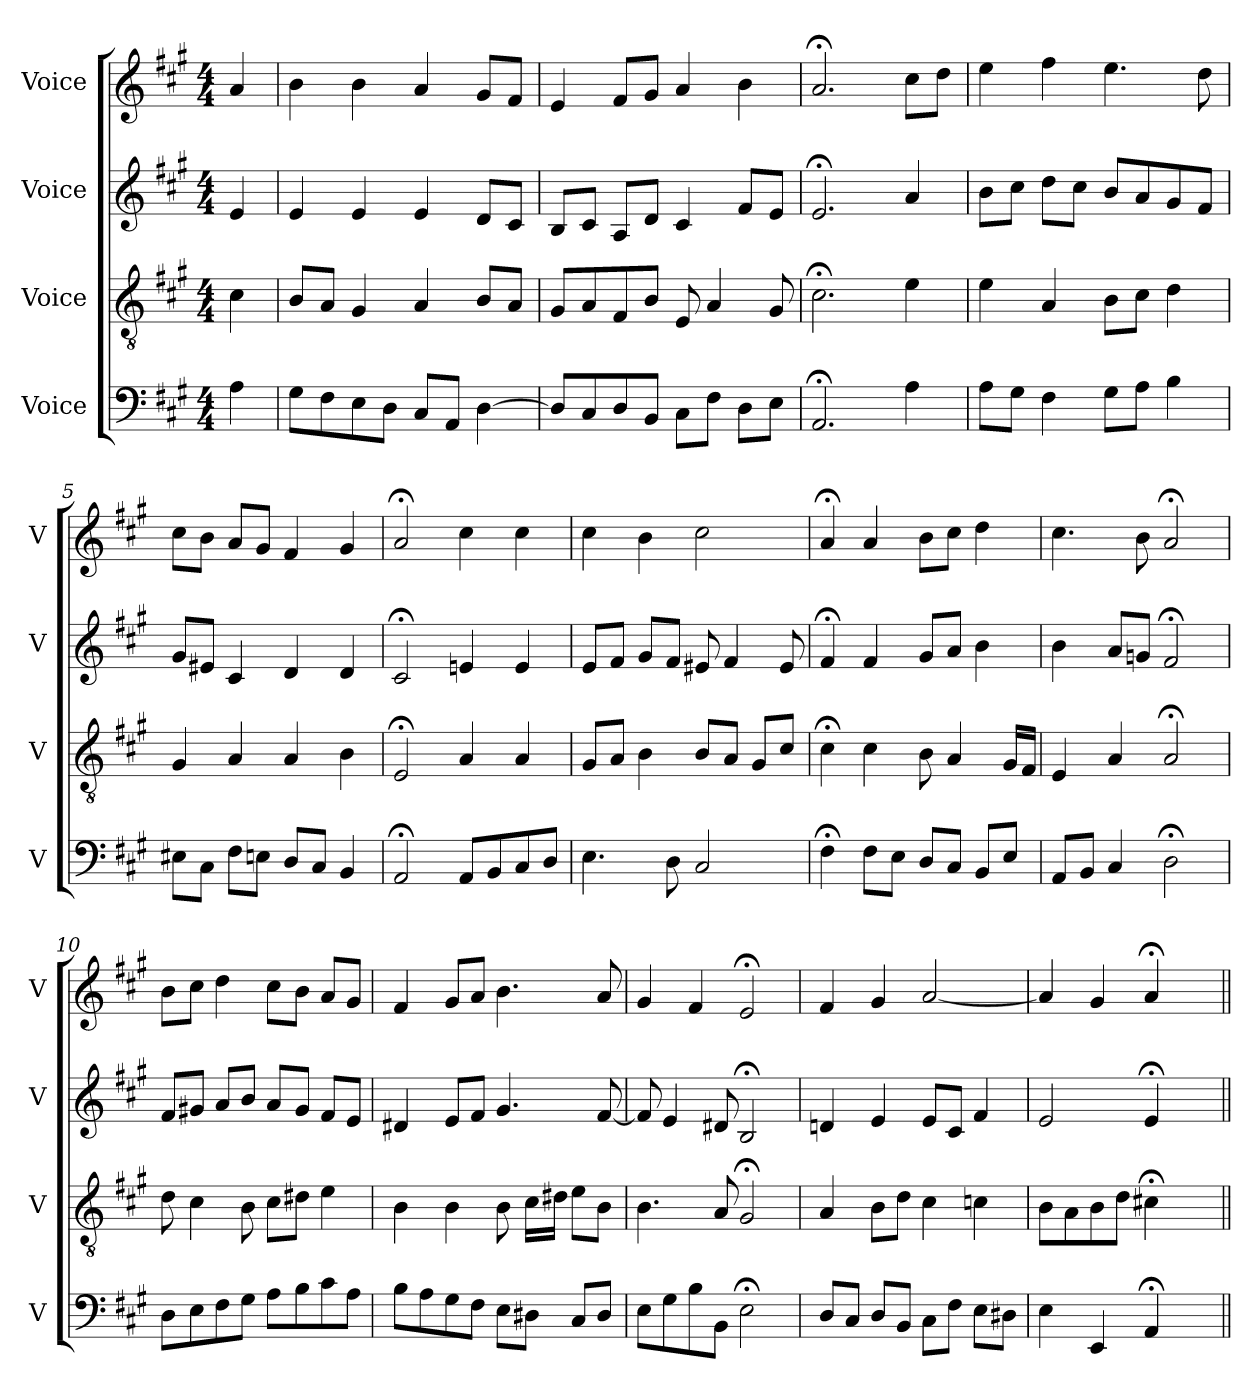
**kern	**kern	**kern	**kern
*part4	*part3	*part2	*part1
*staff4	*staff3	*staff2	*staff1
*I"Voice	*I"Voice	*I"Voice	*I"Voice
*I'V	*I'V	*I'V	*I'V
*clefF4	*clefGv2	*clefG2	*clefG2
*k[f#c#g#]	*k[f#c#g#]	*k[f#c#g#]	*k[f#c#g#]
*M4/4	*M4/4	*M4/4	*M4/4
*MM100	*MM100	*MM100	*MM100
=	=	=	=
4A\	4c#\	4e/	4a/
=1	=1	=1	=1
8G#\L	8B/L	4e/	4b\
8F#\	8A/J	.	.
8E\	4G#/	4e/	4b\
8D\J	.	.	.
8C#/L	4A/	4e/	4a/
8AA/J	.	.	.
[4D\	8B/L	8d/L	8g#/L
.	8A/J	8c#/J	8f#/J
=2	=2	=2	=2
8D/L]	8G#/L	8B/L	4e/
8C#/	8A/	8c#/J	.
8D/	8F#/	8A/L	8f#/L
8BB/J	8B/J	8d/J	8g#/J
8C#\L	8E/	4c#/	4a/
8F#\J	4A/	.	.
8D\L	.	8f#/L	4b\
8E\J	8G#/	8e/J	.
=3	=3	=3	=3
2.AA;/	2.c#;\	2.e;/	2.a;/
4A\	4e\	4a/	8cc#\L
.	.	.	8dd\J
=4	=4	=4	=4
8A\L	4e\	8b\L	4ee\
8G#\J	.	8cc#\J	.
4F#\	4A/	8dd\L	4ff#\
.	.	8cc#\J	.
8G#\L	8B\L	8b/L	4.ee\
8A\J	8c#\J	8a/	.
4B\	4d\	8g#/	.
.	.	8f#/J	8dd\
!!LO:LB:g=z
=5	=5	=5	=5
8E#X\L	4G#/	8g#/L	8cc#\L
8C#\J	.	8e#X/J	8b\J
8F#\L	4A/	4c#/	8a/L
8En\J	.	.	8g#/J
8D/L	4A/	4d/	4f#/
8C#/J	.	.	.
4BB/	4B\	4d/	4g#/
=6	=6	=6	=6
2AA;/	2E;/	2c#;/	2a;/
8AA/L	4A/	4en/	4cc#\
8BB/	.	.	.
8C#/	4A/	4e/	4cc#\
8D/J	.	.	.
=7	=7	=7	=7
4.E\	8G#/L	8e/L	4cc#\
.	8A/J	8f#/J	.
.	4B\	8g#/L	4b\
8D\	.	8f#/J	.
2C#/	8B/L	8e#X/	2cc#\
.	8A/J	4f#/	.
.	8G#/L	.	.
.	8c#/J	8e#/	.
=8	=8	=8	=8
4F#;\	4c#;\	4f#;/	4a;/
8F#\L	4c#\	4f#/	4a/
8E\J	.	.	.
8D/L	8B\	8g#/L	8b\L
8C#/J	4A/	8a/J	8cc#\J
8BB/L	.	4b\	4dd\
8E/J	16G#/LL	.	.
.	16F#/JJ	.	.
!!LO:LB:g=z
=9	=9	=9	=9
8AA/L	4E/	4b\	4.cc#\
8BB/J	.	.	.
4C#/	4A/	8a/L	.
.	.	8gn/J	8b\
2D;\	2A;/	2f#;/	2a;/
=10	=10	=10	=10
8D\L	8d\	8f#/L	8b\L
8E\	4c#\	8g#X/J	8cc#\J
8F#\	.	8a/L	4dd\
8G#\J	8B\	8b/J	.
8A\L	8c#\L	8a/L	8cc#\L
8B\	8d#X\J	8g#/J	8b\J
8c#\	4e\	8f#/L	8a/L
8A\J	.	8e/J	8g#/J
=11	=11	=11	=11
8B\L	4B\	4d#X/	4f#/
8A\	.	.	.
8G#\	4B\	8e/L	8g#/L
8F#\J	.	8f#/J	8a/J
8E\L	8B\	4.g#/	4.b\
8D#X\J	16c#\LL	.	.
.	16d#X\JJ	.	.
8C#/L	8e\L	.	.
8D#/J	8B\J	[8f#/	8a/
=12	=12	=12	=12
8E\L	4.B\	8f#/]	4g#/
8G#\	.	4e/	.
8B\	.	.	4f#/
8BB\J	8A/	8d#X/	.
2E;\	2G#;/	2B;/	2e;/
!!LO:PB:g=z
=13	=13	=13	=13
8D/L	4A/	4dn/	4f#/
8C#/J	.	.	.
8D/L	8B\L	4e/	4g#/
8BB/J	8d\J	.	.
8C#\L	4c#\	8e/L	[2a/
8F#\J	.	8c#/J	.
8E\L	4cn\	4f#/	.
8D#X\J	.	.	.
=14	=14	=14	=14
4E\	8B\L	2e/	4a/]
.	8A\	.	.
4EE/	8B\	.	4g#/
.	8d\J	.	.
4AA;/	4c#X;\	4e;/	4a;/
4ryy	4ryy	4ryy	4ryy
=||	=||	=||	=||
*-	*-	*-	*-
